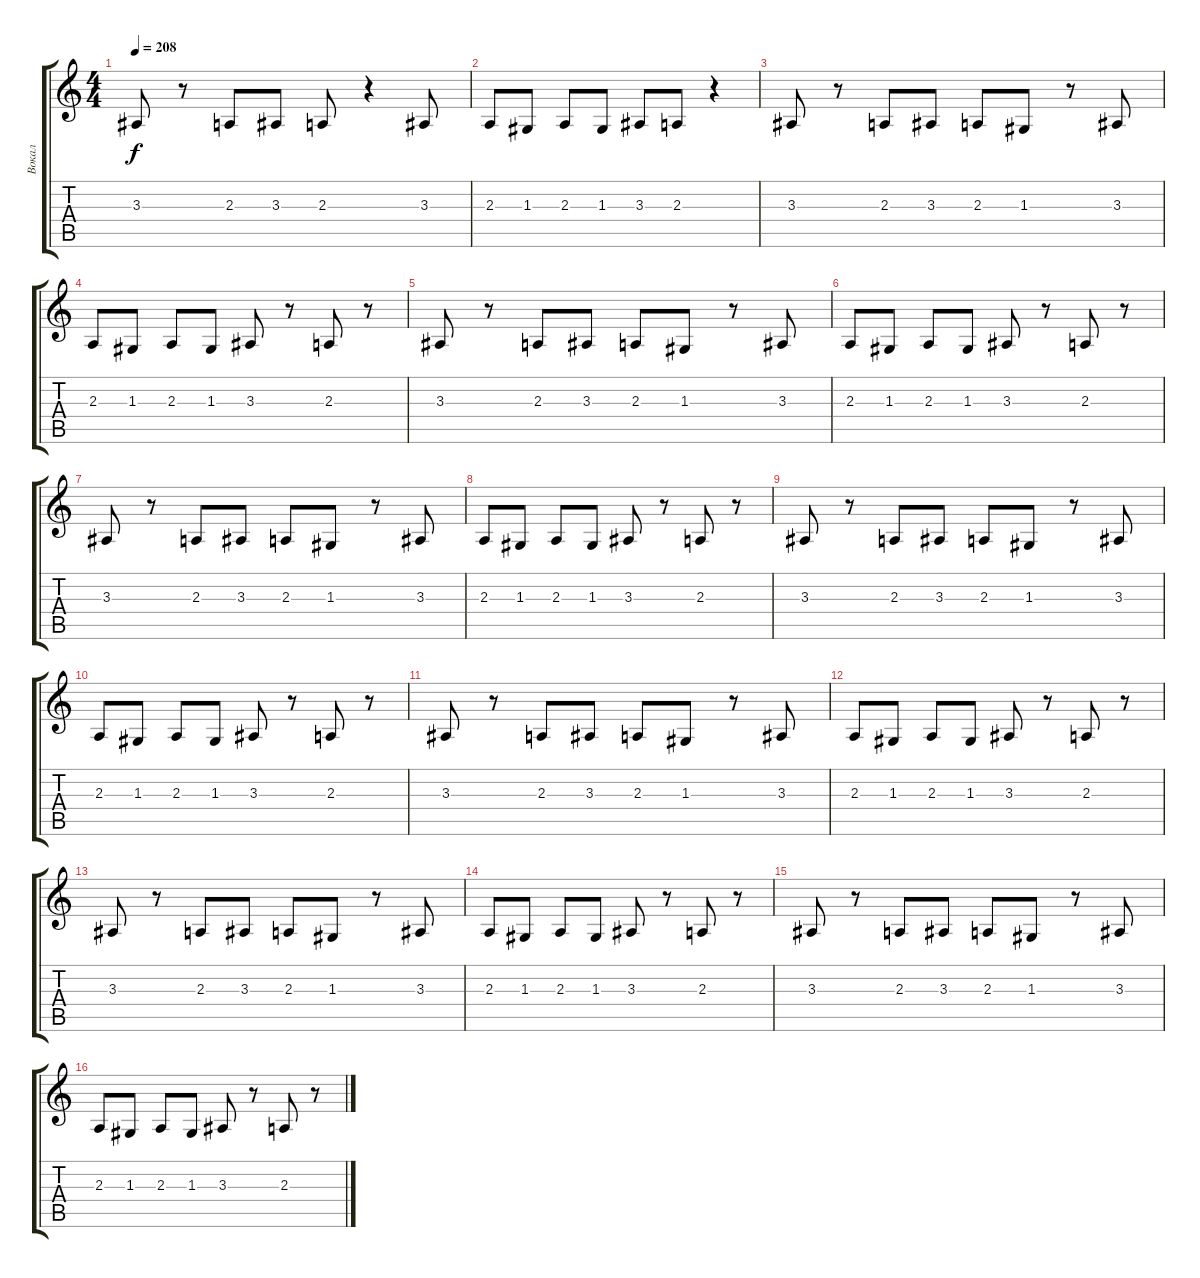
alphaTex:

\track ("Вокал" "Вокал") {instrument tenorsax}
\staff {score tabs}
\tuning (E4 B3 G3 D3 A2 E2) {hide}
\ts (4 4)
\tempo 208
\clef g2
\ks c
3.3.8{dy f} r.8 2.3.8 3.3.8 2.3.8 r.4 3.3.8 |
2.3.8 1.3.8 2.3.8 1.3.8 3.3.8 2.3.8 r.4 |
3.3.8 r.8 2.3.8 3.3.8 2.3.8 1.3.8 r.8 3.3.8 |
2.3.8 1.3.8 2.3.8 1.3.8 3.3.8 r.8 2.3.8 r.8 |
3.3.8 r.8 2.3.8 3.3.8 2.3.8 1.3.8 r.8 3.3.8 |
2.3.8 1.3.8 2.3.8 1.3.8 3.3.8 r.8 2.3.8 r.8 |
3.3.8 r.8 2.3.8 3.3.8 2.3.8 1.3.8 r.8 3.3.8 |
2.3.8 1.3.8 2.3.8 1.3.8 3.3.8 r.8 2.3.8 r.8 |
3.3.8 r.8 2.3.8 3.3.8 2.3.8 1.3.8 r.8 3.3.8 |
2.3.8 1.3.8 2.3.8 1.3.8 3.3.8 r.8 2.3.8 r.8 |
3.3.8 r.8 2.3.8 3.3.8 2.3.8 1.3.8 r.8 3.3.8 |
2.3.8 1.3.8 2.3.8 1.3.8 3.3.8 r.8 2.3.8 r.8 |
3.3.8 r.8 2.3.8 3.3.8 2.3.8 1.3.8 r.8 3.3.8 |
2.3.8 1.3.8 2.3.8 1.3.8 3.3.8 r.8 2.3.8 r.8 |
3.3.8 r.8 2.3.8 3.3.8 2.3.8 1.3.8 r.8 3.3.8 |
2.3.8 1.3.8 2.3.8 1.3.8 3.3.8 r.8 2.3.8 r.8
